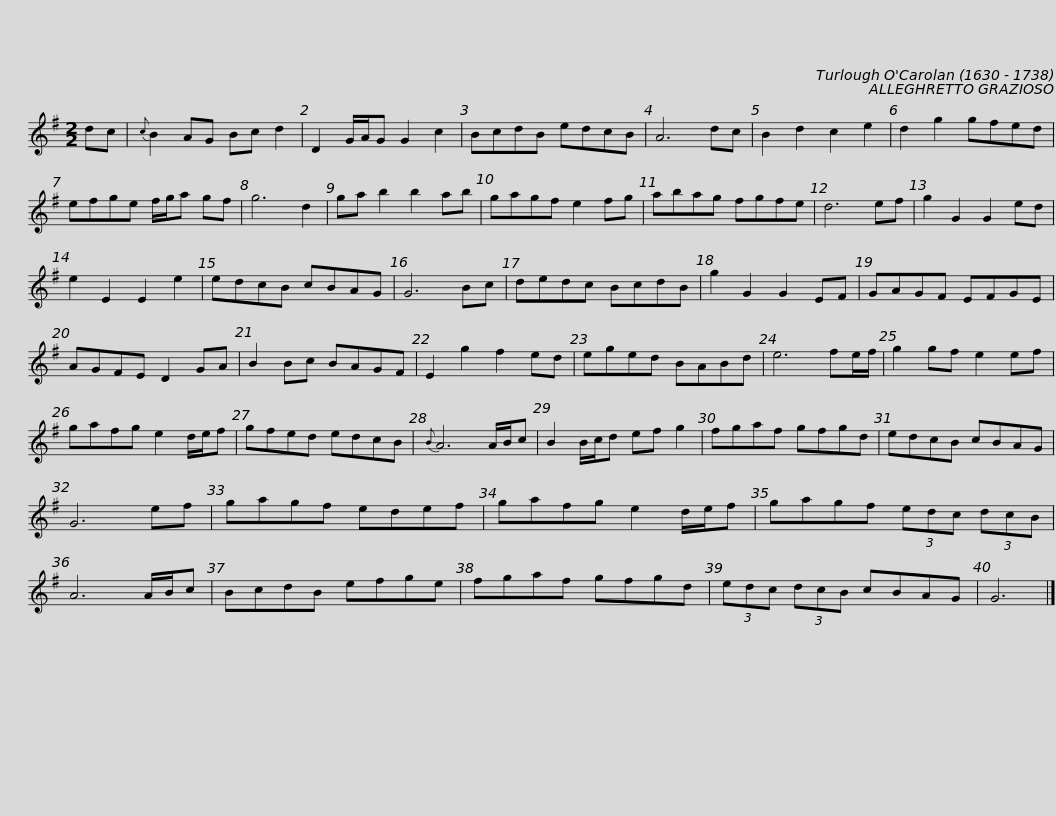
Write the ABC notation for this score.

X:1
L:1/8
M:2/2
I:linebreak $
K:G
V:1 treble
V:1
 dc |{c} B2 AG Bc d2 | D2 G/A/G G2 c2 | BcdB edcB | A6 dc | %5
 B2 d2 c2 e2 | d2 g2 gfed |$ efge f/g/a gf | g6 d2 | ga b2 b2 ab | %10
 gagf e2 fg | abag fgfe | d6 ef | g2 G2 G2 ed |$ e2 E2 E2 e2 | %15
 edcB cBAG | G6 Bc | dedc BcdB | g2 G2 G2 EF | GAGF EFGE | %20
 AGFE D2 GA |$ B2 Bc BAGF | E2 g2 f2 ed | eged BABd | e6 fe/f/ | %25
 g2 gf e2 ef | gafg e2 d/e/f |$ gfed edcB |{B} A6 A/B/c | B2 B/c/d ef g2 | %30
 fgaf gfgd | edcB cBAG | G6 ef |$ gagf edef | gafg e2 d/e/f | %35
 gagf (3edc (3dcB | A6 A/B/c | BcdB efge |$ fgaf gfgd | (3edc (3dcB cBAG | %40
 G6 |] %41
